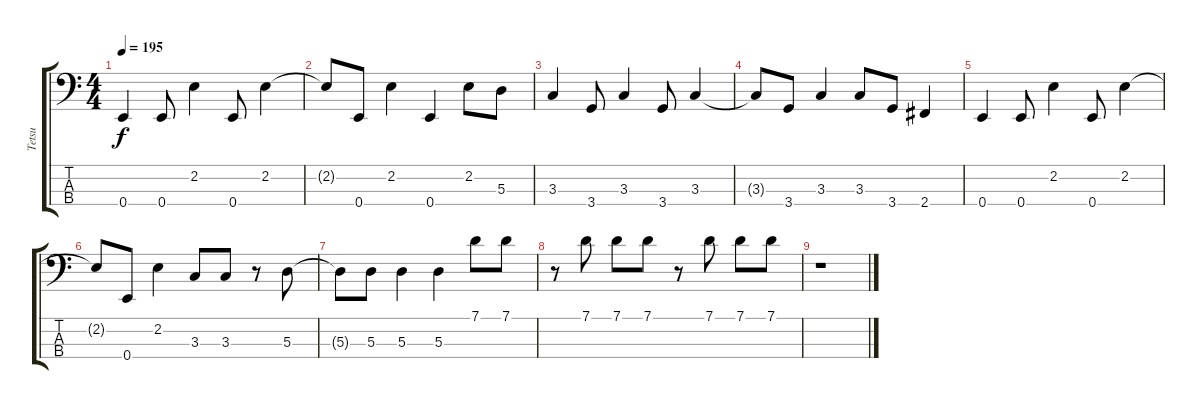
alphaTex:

\track ("Tetsu" "Tetsu") {instrument electricbasspick}
\staff {score tabs}
\tuning (G2 D2 A1 E1) {hide}
\ts (4 4)
\tempo 195
\clef f4
\ks c
0.4.4{dy f} 0.4.8 2.2.4 0.4.8 2.2.4 |
2.2{t}.8 0.4.8 2.2.4 0.4.4 2.2.8 5.3.8 |
3.3.4 3.4.8 3.3.4 3.4.8 3.3.4 |
3.3{t}.8 3.4.8 3.3.4 3.3.8 3.4.8 2.4.4 |
0.4.4 0.4.8 2.2.4 0.4.8 2.2.4 |
2.2{t}.8 0.4.8 2.2.4 3.3.8 3.3.8 r.8 5.3.8 |
5.3{t}.8 5.3.8 5.3.4 5.3.4 7.1.8 7.1.8 |
r.8 7.1.8 7.1.8 7.1.8 r.8 7.1.8 7.1.8 7.1.8 |
r.1
